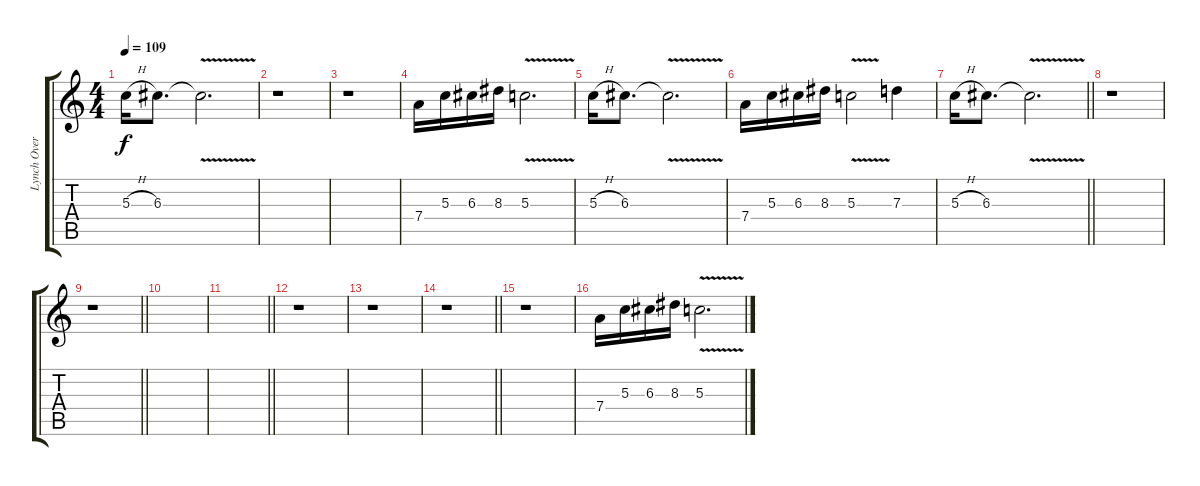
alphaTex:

\track ("Lynch Overdub 1" "Lynch Over") {instrument distortionguitar}
\staff {score tabs}
\tuning (E4 B3 G3 D3 A2 E2) {hide}
\ts (4 4)
\tempo 109
\clef g2
\ks c
5.3{h}.16{dy f} 6.3.8{d} 6.3{v t}.2{d} |
r.1 |
r.1 |
7.4.16 5.3.16 6.3.16 8.3.16 5.3{v}.2{d} |
5.3{h}.16 6.3.8{d} 6.3{v t}.2{d} |
7.4.16 5.3.16 6.3.16 8.3.16 5.3{v}.2 7.3.4 |
\barLineRight lightlight
5.3{h}.16 6.3.8{d} 6.3{v t}.2{d} |
r.1 |
\barLineRight lightlight
r.1 |
|
\barLineRight lightlight
|
r.1 |
r.1 |
\barLineRight lightlight
r.1 |
r.1 |
7.4.16 5.3.16 6.3.16 8.3.16 5.3{v}.2{d}
